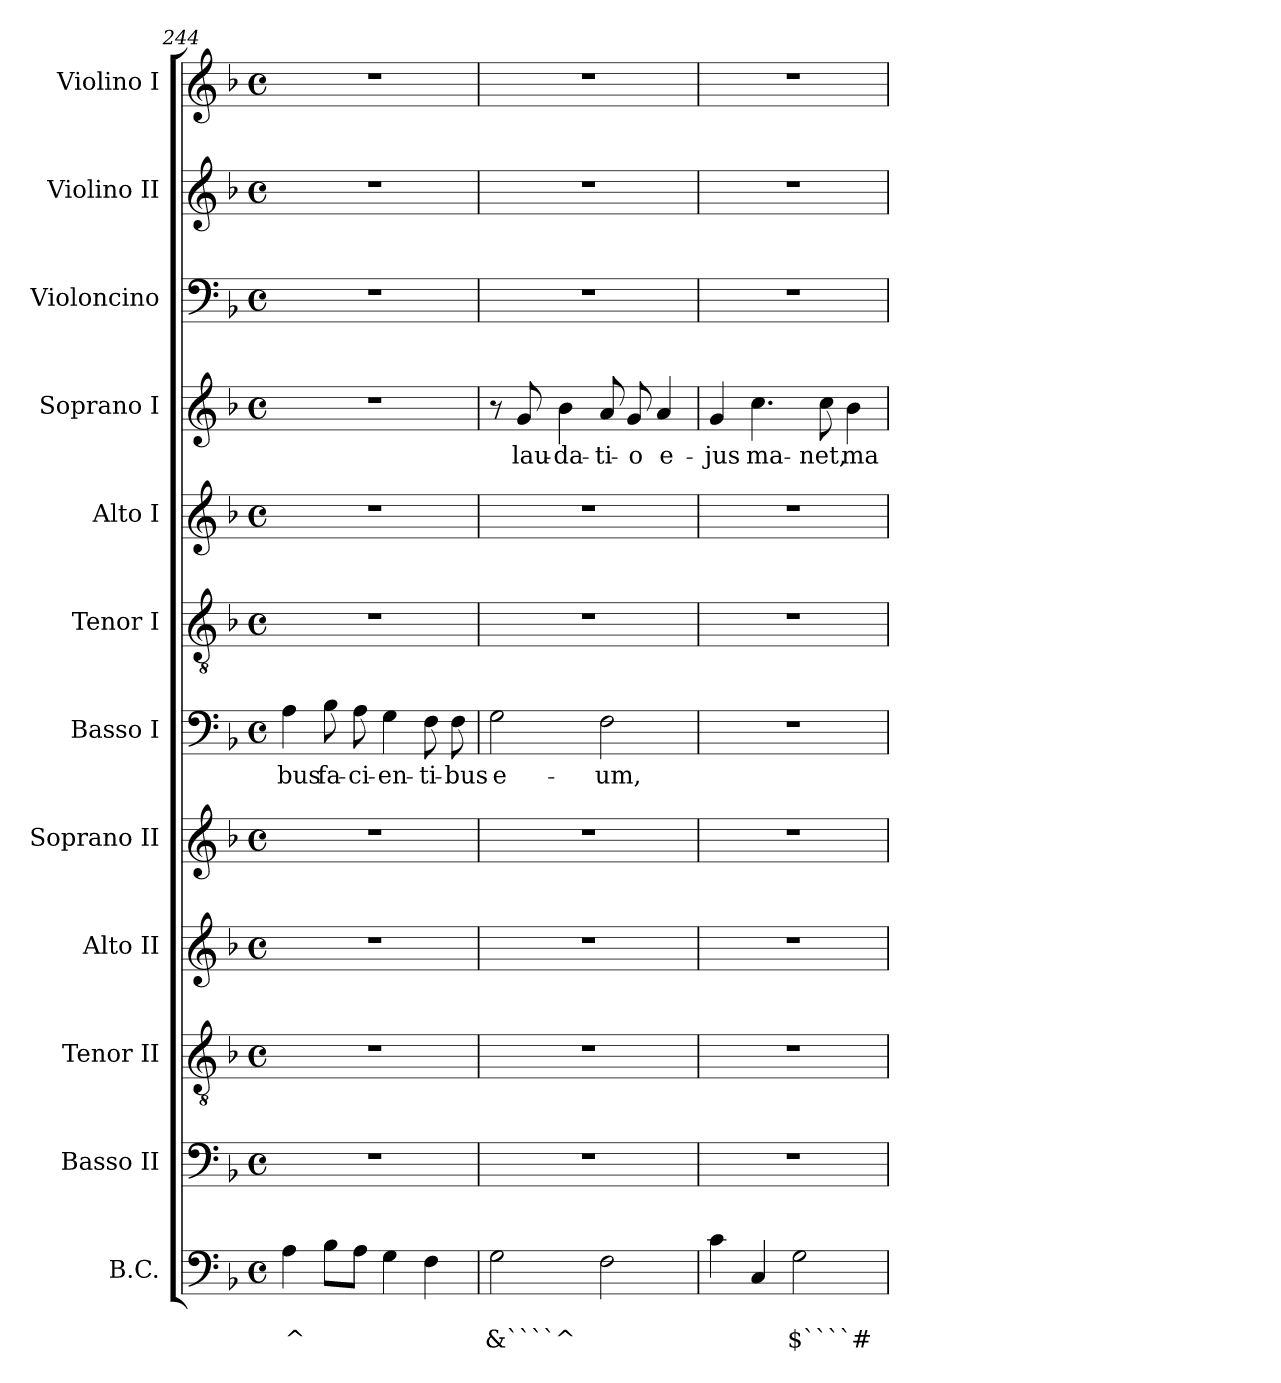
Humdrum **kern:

**kern	**text	**text	**kern	**kern	**kern	**kern	**kern	**text	**kern	**kern	**kern	**text	**kern	**kern	**kern
*part12	*part12	*part12	*part11	*part10	*part9	*part8	*part7	*part7	*part6	*part5	*part4	*part4	*part3	*part2	*part1
*staff12	*staff12	*staff12	*staff11	*staff10	*staff9	*staff8	*staff7	*staff7	*staff6	*staff5	*staff4	*staff4	*staff3	*staff2	*staff1
*I"B.C.	*	*	*I"Basso II	*I"Tenor II	*I"Alto II	*I"Soprano II	*I"Basso I	*	*I"Tenor I	*I"Alto I	*I"Soprano I	*	*I"Violoncino	*I"Violino II	*I"Violino I
*I'BC	*	*	*I'B 2	*I'T 2	*I'A 2	*I'S 2	*I'B 1	*	*I'T 1	*I'A 1	*I'S 1	*	*I'Vc.	*I'Vln. II	*I'Vln. I
*clefF4	*	*	*clefF4	*clefGv2	*clefG2	*clefG2	*clefF4	*	*clefGv2	*clefG2	*clefG2	*	*clefF4	*clefG2	*clefG2
*k[b-]	*	*	*k[b-]	*k[b-]	*k[b-]	*k[b-]	*k[b-]	*	*k[b-]	*k[b-]	*k[b-]	*	*k[b-]	*k[b-]	*k[b-]
*F:	*	*	*F:	*F:	*F:	*F:	*F:	*	*F:	*F:	*F:	*	*F:	*F:	*F:
*M4/4	*	*	*M4/4	*M4/4	*M4/4	*M4/4	*M4/4	*	*M4/4	*M4/4	*M4/4	*	*M4/4	*M4/4	*M4/4
*met(c)	*	*	*met(c)	*met(c)	*met(c)	*met(c)	*met(c)	*	*met(c)	*met(c)	*met(c)	*	*met(c)	*met(c)	*met(c)
=244	=244	=244	=244	=244	=244	=244	=244	=244	=244	=244	=244	=244	=244	=244	=244
!	!	!LO:LY:b	!	!	!	!	!	!	!	!	!	!	!	!	!
!	!	!	!	!	!	!	!	!LO:LY:b	!	!	!	!	!	!	!
4A\	.	^	1r	1r	1r	1r	4A\	-bus	1r	1r	1r	.	1r	1r	1r
!	!	!	!	!	!	!	!	!LO:LY:b	!	!	!	!	!	!	!
8B-\L	.	.	.	.	.	.	8B-\	fa-	.	.	.	.	.	.	.
!	!	!	!	!	!	!	!	!LO:LY:b	!	!	!	!	!	!	!
8A\J	.	.	.	.	.	.	8A\	-ci-	.	.	.	.	.	.	.
!	!	!	!	!	!	!	!	!LO:LY:b	!	!	!	!	!	!	!
4G\	.	.	.	.	.	.	4G\	-en-	.	.	.	.	.	.	.
!	!	!	!	!	!	!	!	!LO:LY:b	!	!	!	!	!	!	!
4F\	.	.	.	.	.	.	8F\	-ti-	.	.	.	.	.	.	.
!	!	!	!	!	!	!	!	!LO:LY:b	!	!	!	!	!	!	!
.	.	.	.	.	.	.	8F\	-bus	.	.	.	.	.	.	.
=245	=245	=245	=245	=245	=245	=245	=245	=245	=245	=245	=245	=245	=245	=245	=245
!	!	!LO:LY:b	!	!	!	!	!	!	!	!	!	!	!	!	!
!	!	!	!	!	!	!	!	!LO:LY:b	!	!	!	!	!	!	!
2G\	.	&````^	1r	1r	1r	1r	2G\	e-	1r	1r	8r	.	1r	1r	1r
!	!	!	!	!	!	!	!	!	!	!	!	!LO:LY:b	!	!	!
.	.	.	.	.	.	.	.	.	.	.	8g/	lau-	.	.	.
!	!	!	!	!	!	!	!	!	!	!	!	!LO:LY:b	!	!	!
.	.	.	.	.	.	.	.	.	.	.	4b-\	-da-	.	.	.
!	!	!	!	!	!	!	!	!LO:LY:b	!	!	!	!	!	!	!
!	!	!	!	!	!	!	!	!	!	!	!	!LO:LY:b	!	!	!
2F\	.	.	.	.	.	.	2F\	-um,	.	.	8a/	-ti-	.	.	.
!	!	!	!	!	!	!	!	!	!	!	!	!LO:LY:b	!	!	!
.	.	.	.	.	.	.	.	.	.	.	8g/	-o	.	.	.
!	!	!	!	!	!	!	!	!	!	!	!	!LO:LY:b	!	!	!
.	.	.	.	.	.	.	.	.	.	.	4a/	e-	.	.	.
=246	=246	=246	=246	=246	=246	=246	=246	=246	=246	=246	=246	=246	=246	=246	=246
!	!	!	!	!	!	!	!	!	!	!	!	!LO:LY:b	!	!	!
4c\	.	.	1r	1r	1r	1r	1r	.	1r	1r	4g/	-jus	1r	1r	1r
!	!	!	!	!	!	!	!	!	!	!	!	!LO:LY:b	!	!	!
4C/	.	.	.	.	.	.	.	.	.	.	4.cc\	ma-	.	.	.
!	!	!LO:LY:b	!	!	!	!	!	!	!	!	!	!	!	!	!
2G\	.	$````#	.	.	.	.	.	.	.	.	.	.	.	.	.
!	!	!	!	!	!	!	!	!	!	!	!	!LO:LY:b	!	!	!
.	.	.	.	.	.	.	.	.	.	.	8cc\	-net,	.	.	.
!	!	!	!	!	!	!	!	!	!	!	!	!LO:LY:b	!	!	!
.	.	.	.	.	.	.	.	.	.	.	4b-\	ma-	.	.	.
=	=	=	=	=	=	=	=	=	=	=	=	=	=	=	=
*-	*-	*-	*-	*-	*-	*-	*-	*-	*-	*-	*-	*-	*-	*-	*-
